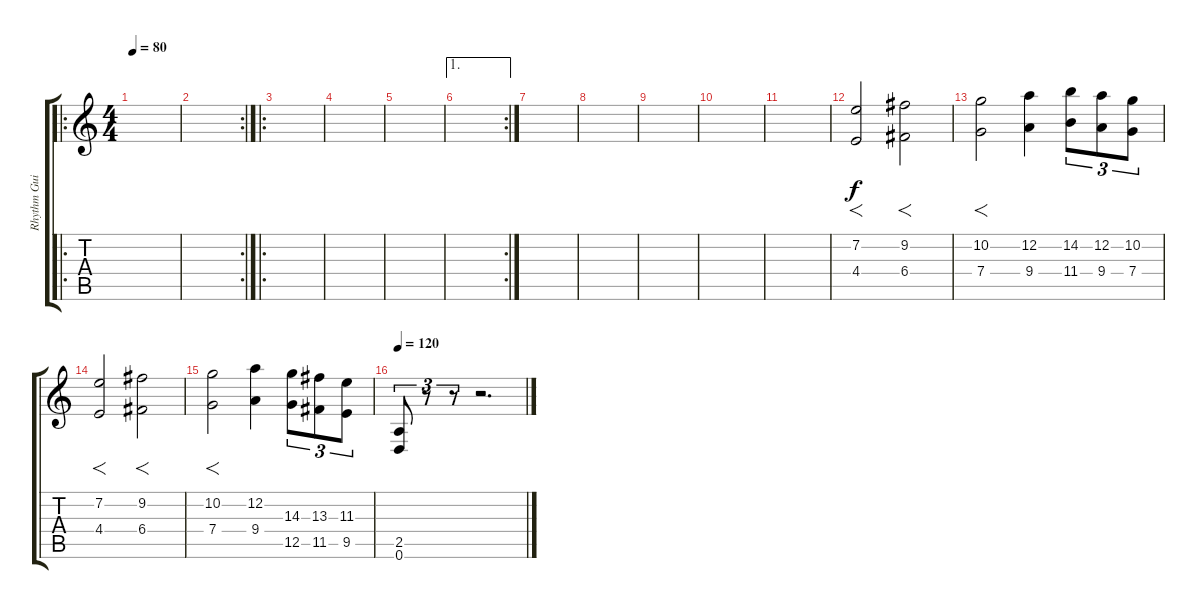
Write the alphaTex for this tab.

\track ("Rhythm Guitar 2" "Rhythm Gui") {instrument distortionguitar}
\staff {score tabs}
\tuning (D4 A3 F3 C3 G2 D2) {hide}
\ro
\ts (4 4)
\tempo 80
\clef g2
\ks c
|
\rc 2
|
\ro
|
|
|
\ae 1
\rc 2
|
|
|
|
|
|
(7.2 4.4).2{f} (9.2 6.4).2{f} |
(10.2 7.4).2{f} (12.2 9.4).4 (14.2 11.4).8{tu (3 2)} (12.2 9.4).8{tu (3 2)} (10.2 7.4).8{tu (3 2)} |
(7.2 4.4).2{f} (9.2 6.4).2{f} |
(10.2 7.4).2{f} (12.2 9.4).4 (14.3 12.5).8{tu (3 2)} (13.3 11.5).8{tu (3 2)} (11.3 9.5).8{tu (3 2)} |
\tempo 120
(2.5 0.6).8{tu (3 2)} r.8{tu (3 2)} r.8{tu (3 2)} r.2{d}
